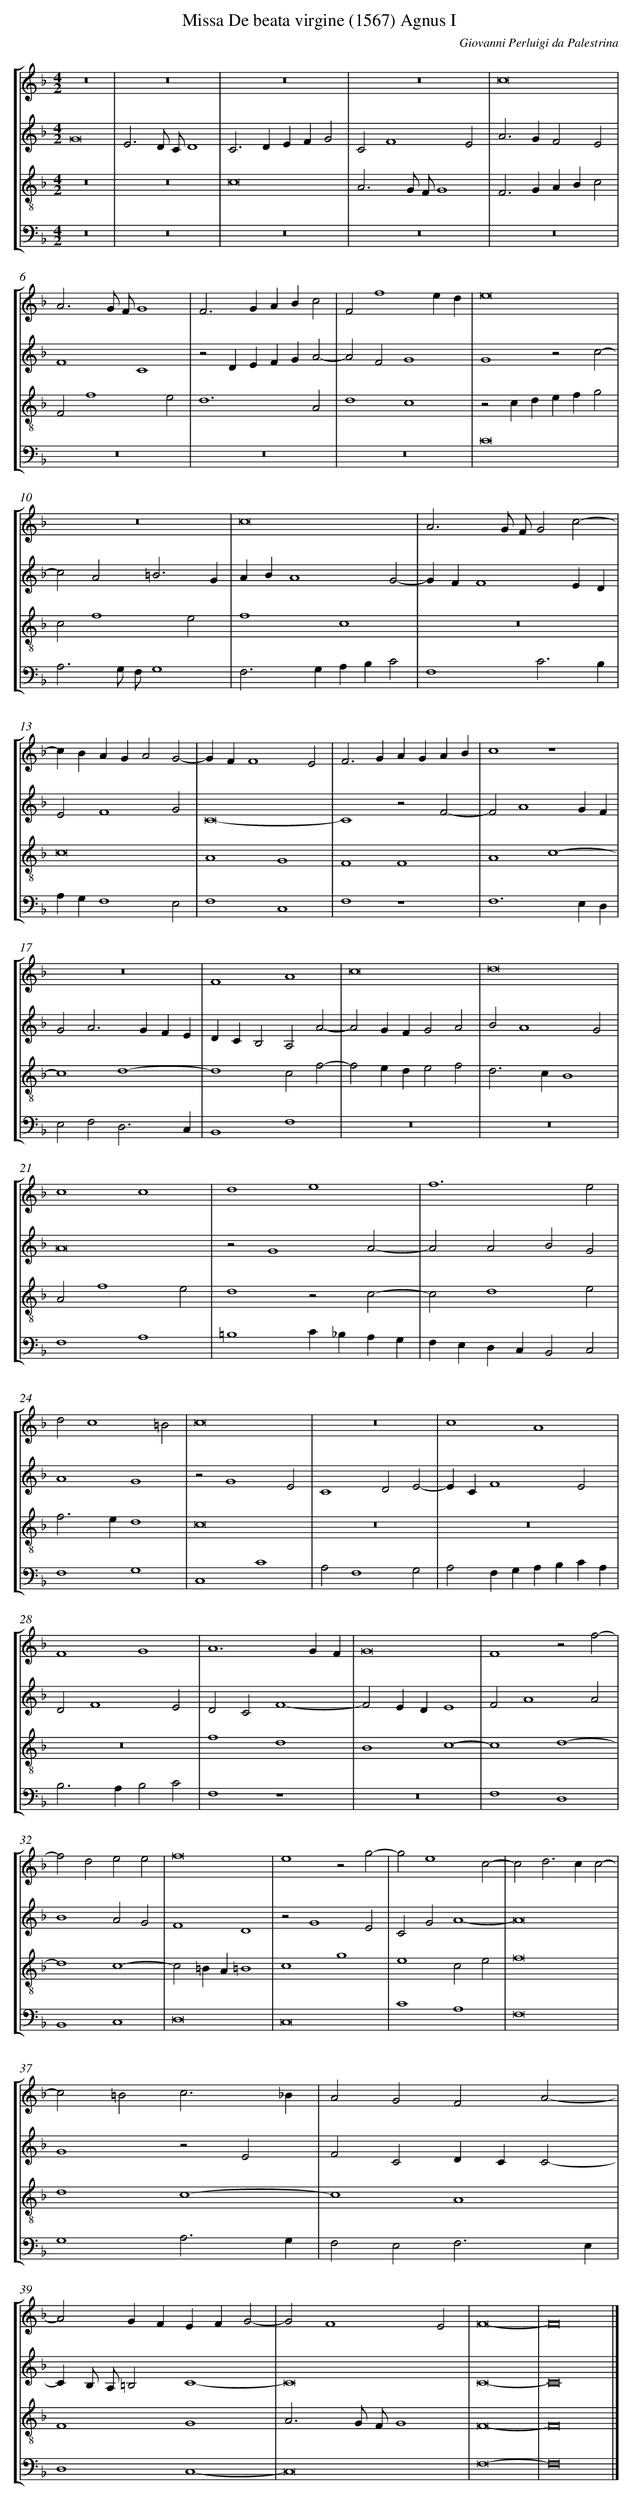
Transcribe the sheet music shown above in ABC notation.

X:1
T: Missa De beata virgine (1567) Agnus I
C: Giovanni Perluigi da Palestrina
L: 1/4
M: 4/2
%%staves [1 2 3 4]
V: 1 clef=treble
V: 2 clef=treble
V: 3 clef=treble-8
V: 4 clef=bass
K: F
[V:1] z8 |
[V:2] G8 |
[V:3] z8 |
[V:4] z8 |
[V:1] z8 |
[V:2] E3D/ C/D4 |
[V:3] z8 |
[V:4] z8 |
[V:1] z8 |
[V:2] C2>D2EFG2 |
[V:3] c8 |
[V:4] z8 |
[V:1] z8 |
[V:2] C2F4E2 |
[V:3] A3G/ F/G4 |
[V:4] z8 |
[V:1] c8 |
[V:2] A2>G2F2E2 |
[V:3] F2>G2ABc2 |
[V:4] z8 |
[V:1] A3G/ F/G4 |
[V:2] F4C4 |
[V:3] F2f4e2 |
[V:4] z8 |
[V:1] F2>G2ABc2 |
[V:2] z2DEFGA2- |
[V:3] d6A2 |
[V:4] z8 |
[V:1] F2f4ed |
[V:2] A2F2G4 |
[V:3] d4c4 |
[V:4] z8 |
[V:1] e8 |
[V:2] G4z2c2- |
[V:3] z2cdefg2 |
[V:4] C8 |
[V:1] z8 |
[V:2] c2A2=B3G |
[V:3] c2f4e2 |
[V:4] A,3G,/ F,/G,4 |
[V:1] c8 |
[V:2] ABA4G2- |
[V:3] f4c4 |
[V:4] F,2>G,2A,B,C2 |
[V:1] A3G/ F/G2c2- |
[V:2] GFF4ED |
[V:3] z8 |
[V:4] F,4C3B, |
[V:1] cBAGA2G2- |
[V:2] E2F4G2 |
[V:3] c8 |
[V:4] A,G,F,4E,2 |
[V:1] GFF4E2 |
[V:2] C8- |
[V:3] A4G4 |
[V:4] F,4C,4 |
[V:1] F2>G2AGAB |
[V:2] C4z2F2- |
[V:3] F4F4 |
[V:4] F,4z4 |
[V:1] c4z4 |
[V:2] F2A4GF |
[V:3] A4c4- |
[V:4] F,6E,D, |
[V:1] z8 |
[V:2] G2A2>G2FE |
[V:3] c4d4- |
[V:4] E,2F,2D,3C, |
[V:1] F4A4 |
[V:2] DCB,2A,2A2- |
[V:3] d4c2f2- |
[V:4] B,,4F,4 |
[V:1] c8 |
[V:2] A2GFG2A2 |
[V:3] f2ede2f2 |
[V:4] z8 |
[V:1] d8 |
[V:2] B2A4G2 |
[V:3] d2>c2B4 |
[V:4] z8 |
[V:1] c4c4 |
[V:2] A8 |
[V:3] A2f4e2 |
[V:4] F,4A,4 |
[V:1] d4e4 |
[V:2] z2G4A2- |
[V:3] d4z2c2- |
[V:4] =B,4C_B,A,G, |
[V:1] f6e2 |
[V:2] A2A2B2G2 |
[V:3] c2d4e2 |
[V:4] F,E,D,C,B,,2C,2 |
[V:1] d2c4=B2 |
[V:2] A4G4 |
[V:3] f2>e2d4 |
[V:4] F,4G,4 |
[V:1] c8 |
[V:2] z2G4E2 |
[V:3] c8 |
[V:4] C,4C4 |
[V:1] z8 |
[V:2] C4D2E2- |
[V:3] z8 |
[V:4] A,2F,4G,2 |
[V:1] c4A4 |
[V:2] ECF4E2 |
[V:3] z8 |
[V:4] A,2F,G,A,B,CA, |
[V:1] F4G4 |
[V:2] D2F4E2 |
[V:3] z8 |
[V:4] B,2>A,2B,2C2 |
[V:1] A6GF |
[V:2] D2C2F4- |
[V:3] f4d4 |
[V:4] F,4z4 |
[V:1] G8 |
[V:2] F2EDE4 |
[V:3] B4c4- |
[V:4] z8 |
[V:1] F4z2f2- |
[V:2] F2A4A2 |
[V:3] c4d4- |
[V:4] F,4D,4 |
[V:1] f2d2e2e2 |
[V:2] B4A2G2 |
[V:3] d4c4- |
[V:4] B,,4C,4 |
[V:1] f8 |
[V:2] F4D4 |
[V:3] c2=BA=B4 |
[V:4] D,8 |
[V:1] e4z2g2- |
[V:2] z2G4E2 |
[V:3] c4g4 |
[V:4] C,8 |
[V:1] g2e4c2- |
[V:2] C2G2A4- |
[V:3] e4c2e2 |
[V:4] C4A,4 |
[V:1] c2d2>c2c2- |
[V:2] A8 |
[V:3] f8 |
[V:4] F,8 |
[V:1] c2=B2c3_B |
[V:2] G4z2E2 |
[V:3] d4c4- |
[V:4] G,4A,3G, |
[V:1] A2G2F2A2- |
[V:2] F2C2DCC2- |
[V:3] c4A4 |
[V:4] F,2E,2F,3E, |
[V:1] A2GFEFG2- |
[V:2] CB,/ A,/=B,2C4- |
[V:3] F4G4 |
[V:4] D,4C,4- |
[V:1] G2F4E2 |
[V:2] C8 |
[V:3] A3G/ F/G4 |
[V:4] C,8 |
[V:1] F8- |
[V:2] C8- |
[V:3] F8- |
[V:4] F,8- |
[V:1] F8 |]
[V:2] C8 |]
[V:3] F8 |]
[V:4] F,8 |]
